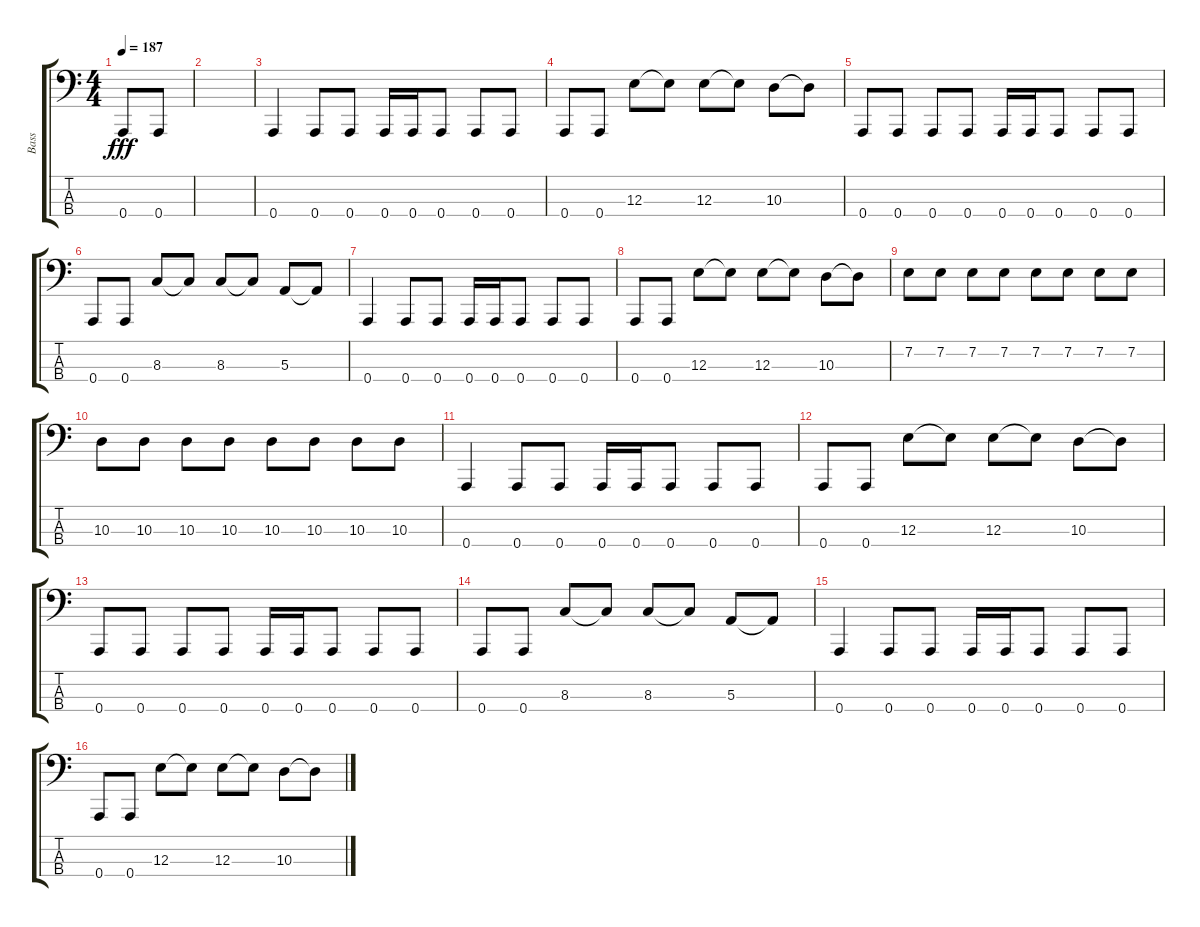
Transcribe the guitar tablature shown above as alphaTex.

\track ("Bass" "Bass") {instrument electricbassfinger}
\staff {score tabs}
\tuning (D2 A1 E1 A0) {hide}
\ts (4 4)
\tempo 187
\clef f4
\ks c
0.4.8{dy fff} 0.4.8 |
|
0.4.4 0.4.8 0.4.8 0.4.16 0.4.16 0.4.8 0.4.8 0.4.8 |
0.4.8 0.4.8 12.3.8 12.3{t}.8 12.3.8 12.3{t}.8 10.3.8 10.3{t}.8 |
0.4.8 0.4.8 0.4.8 0.4.8 0.4.16 0.4.16 0.4.8 0.4.8 0.4.8 |
0.4.8 0.4.8 8.3.8 8.3{t}.8 8.3.8 8.3{t}.8 5.3.8 5.3{t}.8 |
0.4.4 0.4.8 0.4.8 0.4.16 0.4.16 0.4.8 0.4.8 0.4.8 |
0.4.8 0.4.8 12.3.8 12.3{t}.8 12.3.8 12.3{t}.8 10.3.8 10.3{t}.8 |
7.2.8 7.2.8 7.2.8 7.2.8 7.2.8 7.2.8 7.2.8 7.2.8 |
10.3.8 10.3.8 10.3.8 10.3.8 10.3.8 10.3.8 10.3.8 10.3.8 |
0.4.4 0.4.8 0.4.8 0.4.16 0.4.16 0.4.8 0.4.8 0.4.8 |
0.4.8 0.4.8 12.3.8 12.3{t}.8 12.3.8 12.3{t}.8 10.3.8 10.3{t}.8 |
0.4.8 0.4.8 0.4.8 0.4.8 0.4.16 0.4.16 0.4.8 0.4.8 0.4.8 |
0.4.8 0.4.8 8.3.8 8.3{t}.8 8.3.8 8.3{t}.8 5.3.8 5.3{t}.8 |
0.4.4 0.4.8 0.4.8 0.4.16 0.4.16 0.4.8 0.4.8 0.4.8 |
0.4.8 0.4.8 12.3.8 12.3{t}.8 12.3.8 12.3{t}.8 10.3.8 10.3{t}.8
